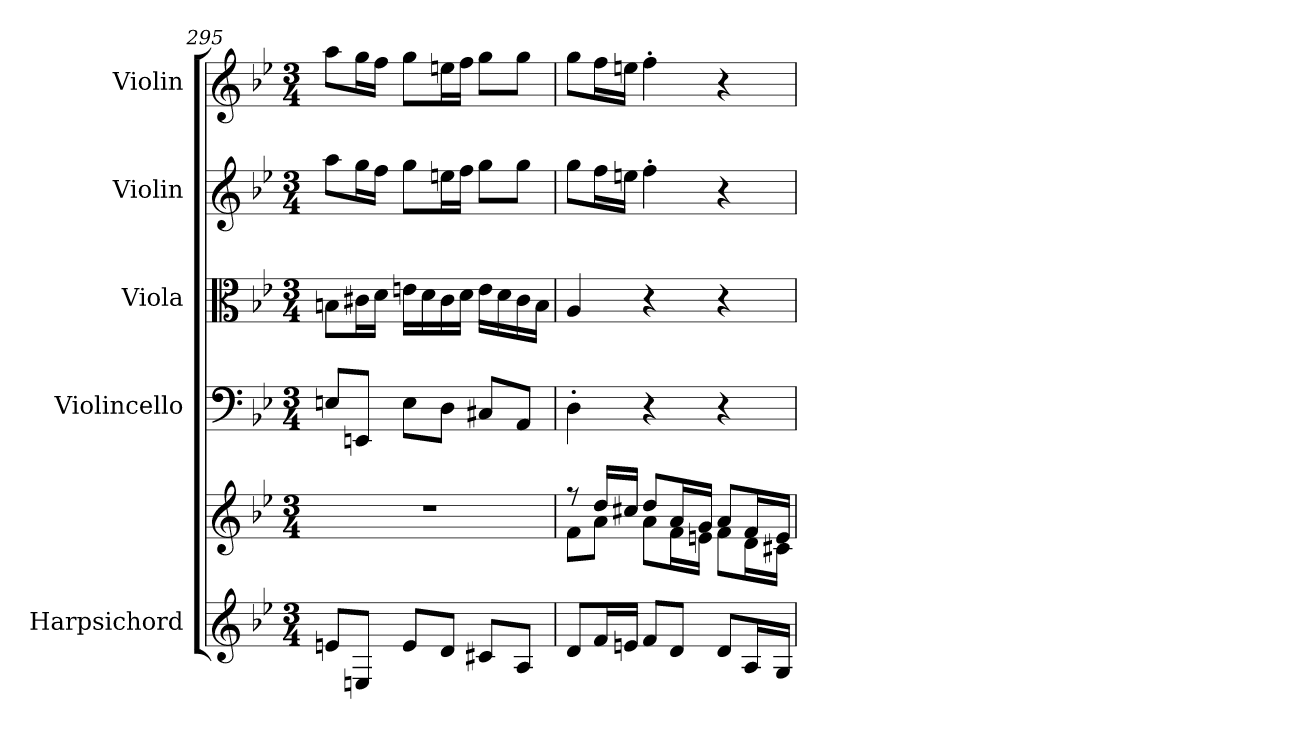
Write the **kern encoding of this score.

**kern	**kern	**kern	**kern	**kern	**kern
*part5	*part5	*part4	*part3	*part2	*part1
*staff6	*staff5	*staff4	*staff3	*staff2	*staff1
*I"Harpsichord	*	*I"Violincello	*I"Viola	*I"Violin	*I"Violin
*I'Hpschd	*	*I'Vc	*I'Vla	*I'Vln	*I'Vln
*clefG2	*clefG2	*clefF4	*clefC3	*clefG2	*clefG2
*k[b-e-]	*k[b-e-]	*k[b-e-]	*k[b-e-]	*k[b-e-]	*k[b-e-]
*M3/4	*M3/4	*M3/4	*M3/4	*M3/4	*M3/4
=295	=295	=295	=295	=295	=295
8en/L	2.r	8En/L	8Bn\L	8aa\L	8aa\L
8En/J	.	8EEn/J	16c#X\L	16gg\L	16gg\L
.	.	.	16d\JJ	16ff\JJ	16ff\JJ
8e/L	.	8E\L	16en\LL	8gg\L	8gg\L
.	.	.	16d\	.	.
8d/J	.	8D\J	16c#\	16een\L	16een\L
.	.	.	16d\JJ	16ff\JJ	16ff\JJ
8c#X/L	.	8C#X/L	16e\LL	8gg\L	8gg\L
.	.	.	16d\	.	.
8A/J	.	8AA/J	16c#\	8gg\J	8gg\J
.	.	.	16B\JJ	.	.
=296	=296	=296	=296	=296	=296
*	*^	*	*	*	*
8d/L	8r	8f\L	4D'\	4A/	8gg\L	8gg\L
16f/L	16dd/LL	8a\J	.	.	16ff\L	16ff\L
16en/JJ	16cc#X/JJ	.	.	.	16een\JJ	16een\JJ
8f/L	8dd/L	8a\L	4r	4r	4ff'\	4ff'\
8d/J	16a/L	16f\L	.	.	.	.
.	16g/JJ	16en\JJ	.	.	.	.
8d/L	8a/L	8f\L	4r	4r	4r	4r
16A/L	16f/L	16d\L	.	.	.	.
16G/JJ	16e/JJ	16c#X\JJ	.	.	.	.
*	*v	*v	*	*	*	*
=	=	=	=	=	=
*-	*-	*-	*-	*-	*-
